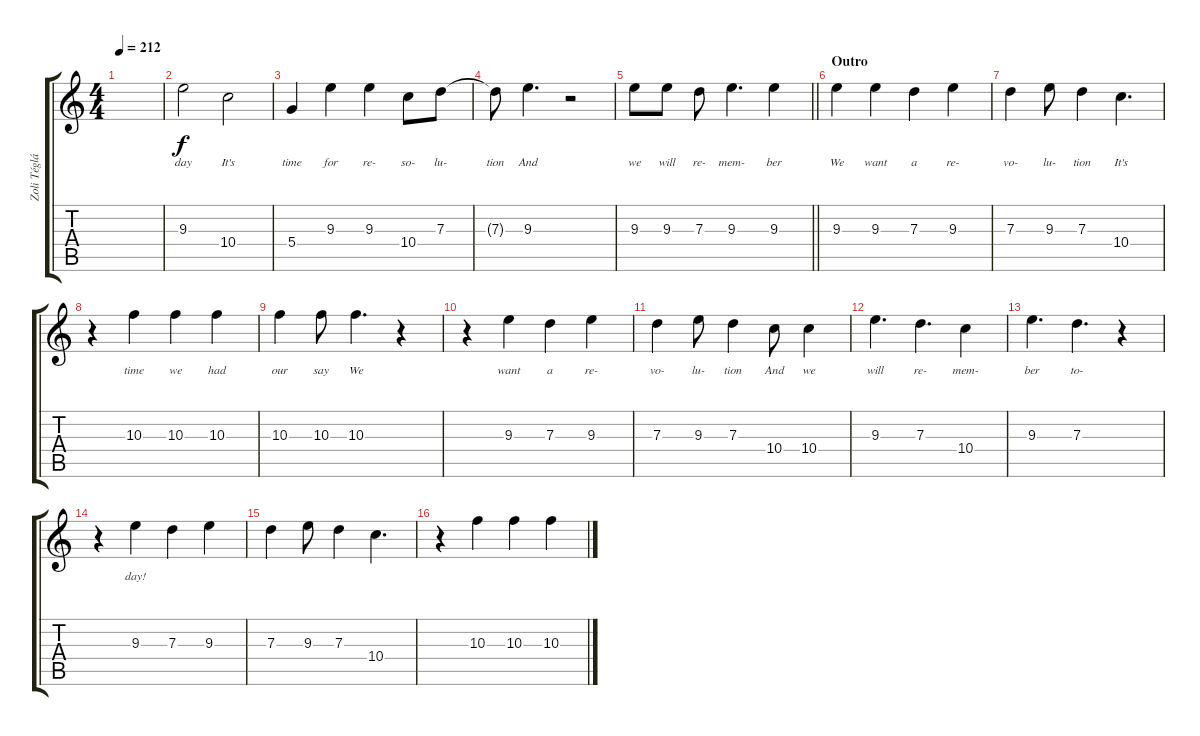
\track ("Zoli Téglás - Vocals" "Zoli Téglá") {instrument distortionguitar}
\staff {score tabs}
\tuning (E4 B3 G3 D3 A2 E2) {hide}
\ts (4 4)
\tempo 212
\clef g2
\ks c
|
9.3.2{lyrics (0 "day") lyrics (1 "") lyrics (2 "") lyrics (3 "") lyrics (4 "")} 10.4.2{lyrics (0 "It's") lyrics (1 "") lyrics (2 "") lyrics (3 "") lyrics (4 "")} |
5.4.4{lyrics (0 "time") lyrics (1 "") lyrics (2 "") lyrics (3 "") lyrics (4 "")} 9.3.4{lyrics (0 "for") lyrics (1 "") lyrics (2 "") lyrics (3 "") lyrics (4 "")} 9.3.4{lyrics (0 "re-") lyrics (1 "") lyrics (2 "") lyrics (3 "") lyrics (4 "")} 10.4.8{lyrics (0 "so-") lyrics (1 "") lyrics (2 "") lyrics (3 "") lyrics (4 "")} 7.3.8{lyrics (0 "lu-") lyrics (1 "") lyrics (2 "") lyrics (3 "") lyrics (4 "")} |
7.3{t}.8{lyrics (0 "tion") lyrics (1 "") lyrics (2 "") lyrics (3 "") lyrics (4 "")} 9.3.4{d lyrics (0 "And") lyrics (1 "") lyrics (2 "") lyrics (3 "") lyrics (4 "")} r.2 |
\barLineRight lightlight
9.3.8{lyrics (0 "we") lyrics (1 "") lyrics (2 "") lyrics (3 "") lyrics (4 "")} 9.3.8{lyrics (0 "will") lyrics (1 "") lyrics (2 "") lyrics (3 "") lyrics (4 "")} 7.3.8{lyrics (0 "re-") lyrics (1 "") lyrics (2 "") lyrics (3 "") lyrics (4 "")} 9.3.4{d lyrics (0 "mem-") lyrics (1 "") lyrics (2 "") lyrics (3 "") lyrics (4 "")} 9.3.4{lyrics (0 "ber") lyrics (1 "") lyrics (2 "") lyrics (3 "") lyrics (4 "")} |
\section ("" "Outro")
9.3.4{lyrics (0 "We") lyrics (1 "") lyrics (2 "") lyrics (3 "") lyrics (4 "")} 9.3.4{lyrics (0 "want") lyrics (1 "") lyrics (2 "") lyrics (3 "") lyrics (4 "")} 7.3.4{lyrics (0 "a") lyrics (1 "") lyrics (2 "") lyrics (3 "") lyrics (4 "")} 9.3.4{lyrics (0 "re-") lyrics (1 "") lyrics (2 "") lyrics (3 "") lyrics (4 "")} |
7.3.4{lyrics (0 "vo-") lyrics (1 "") lyrics (2 "") lyrics (3 "") lyrics (4 "")} 9.3.8{lyrics (0 "lu-") lyrics (1 "") lyrics (2 "") lyrics (3 "") lyrics (4 "")} 7.3.4{lyrics (0 "tion") lyrics (1 "") lyrics (2 "") lyrics (3 "") lyrics (4 "")} 10.4.4{d lyrics (0 "It's") lyrics (1 "") lyrics (2 "") lyrics (3 "") lyrics (4 "")} |
r.4 10.3.4{lyrics (0 "time") lyrics (1 "") lyrics (2 "") lyrics (3 "") lyrics (4 "")} 10.3.4{lyrics (0 "we") lyrics (1 "") lyrics (2 "") lyrics (3 "") lyrics (4 "")} 10.3.4{lyrics (0 "had") lyrics (1 "") lyrics (2 "") lyrics (3 "") lyrics (4 "")} |
10.3.4{lyrics (0 "our") lyrics (1 "") lyrics (2 "") lyrics (3 "") lyrics (4 "")} 10.3.8{lyrics (0 "say") lyrics (1 "") lyrics (2 "") lyrics (3 "") lyrics (4 "")} 10.3.4{d lyrics (0 "We") lyrics (1 "") lyrics (2 "") lyrics (3 "") lyrics (4 "")} r.4 |
r.4 9.3.4{lyrics (0 "want") lyrics (1 "") lyrics (2 "") lyrics (3 "") lyrics (4 "")} 7.3.4{lyrics (0 "a") lyrics (1 "") lyrics (2 "") lyrics (3 "") lyrics (4 "")} 9.3.4{lyrics (0 "re-") lyrics (1 "") lyrics (2 "") lyrics (3 "") lyrics (4 "")} |
7.3.4{lyrics (0 "vo-") lyrics (1 "") lyrics (2 "") lyrics (3 "") lyrics (4 "")} 9.3.8{lyrics (0 "lu-") lyrics (1 "") lyrics (2 "") lyrics (3 "") lyrics (4 "")} 7.3.4{lyrics (0 "tion") lyrics (1 "") lyrics (2 "") lyrics (3 "") lyrics (4 "")} 10.4.8{lyrics (0 "And") lyrics (1 "") lyrics (2 "") lyrics (3 "") lyrics (4 "")} 10.4.4{lyrics (0 "we") lyrics (1 "") lyrics (2 "") lyrics (3 "") lyrics (4 "")} |
9.3.4{d lyrics (0 "will") lyrics (1 "") lyrics (2 "") lyrics (3 "") lyrics (4 "")} 7.3.4{d lyrics (0 "re-") lyrics (1 "") lyrics (2 "") lyrics (3 "") lyrics (4 "")} 10.4.4{lyrics (0 "mem-") lyrics (1 "") lyrics (2 "") lyrics (3 "") lyrics (4 "")} |
9.3.4{d lyrics (0 "ber") lyrics (1 "") lyrics (2 "") lyrics (3 "") lyrics (4 "")} 7.3.4{d lyrics (0 "to-") lyrics (1 "") lyrics (2 "") lyrics (3 "") lyrics (4 "")} r.4 |
r.4 9.3.4{lyrics (0 "day!") lyrics (1 "") lyrics (2 "") lyrics (3 "") lyrics (4 "")} 7.3.4 9.3.4 |
7.3.4 9.3.8 7.3.4 10.4.4{d} |
r.4 10.3.4 10.3.4 10.3.4
